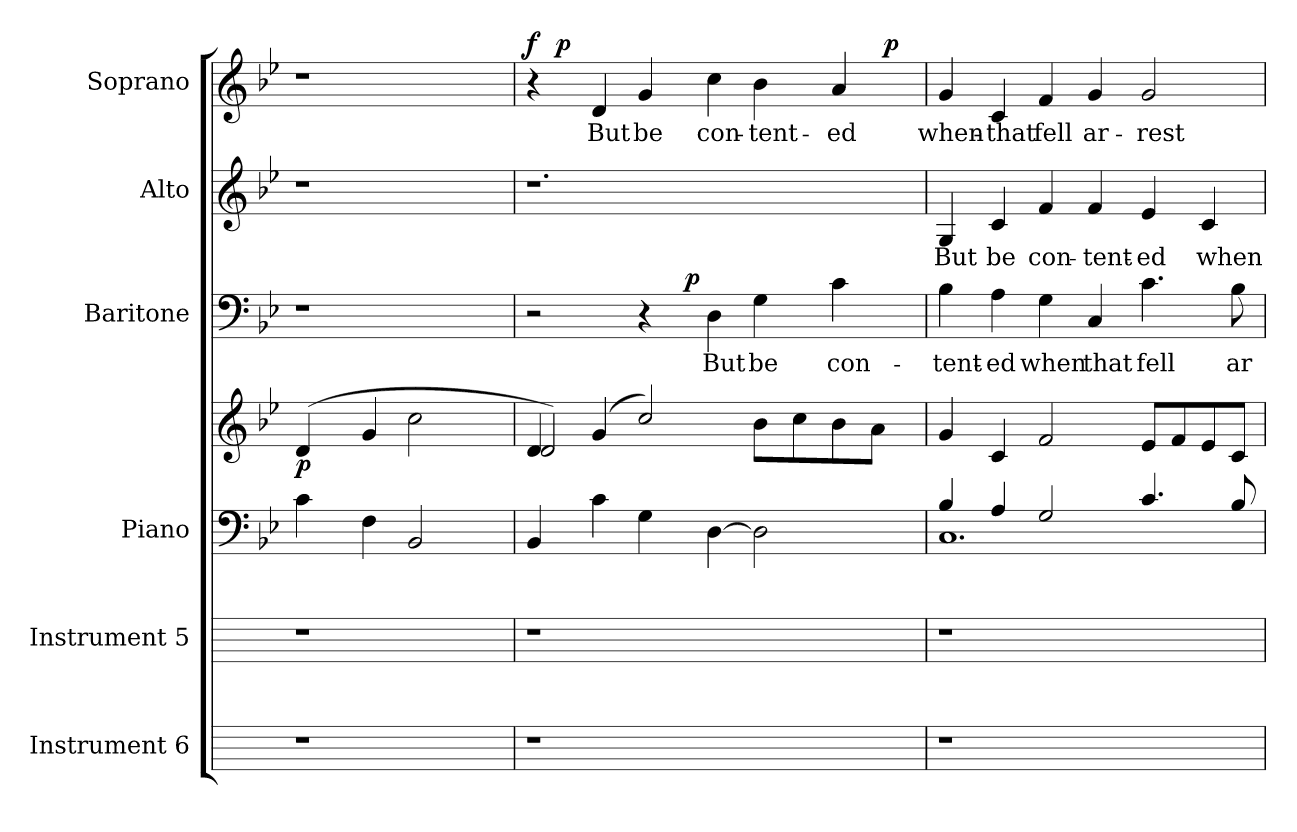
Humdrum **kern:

**kern	**kern	**kern	**kern	**dynam	**kern	**text	**dynam	**kern	**text	**kern	**text	**dynam
*part6	*part5	*part4	*part4	*part4	*part3	*part3	*part3	*part2	*part2	*part1	*part1	*part1
*staff7	*staff6	*staff5	*staff4	*staff4/5	*staff3	*staff3	*staff3	*staff2	*staff2	*staff1	*staff1	*staff1
*I"Instrument 6	*I"Instrument 5	*I"Piano	*	*	*I"Baritone	*	*	*I"Alto	*	*I"Soprano	*	*
!!LO:PB:g=z
*stria5	*stria5	*stria5	*stria5	*	*stria5	*	*	*stria5	*	*stria5	*	*
*	*	*clefF4	*clefG2	*	*clefF4	*	*	*clefG2	*	*clefG2	*	*
*	*	*k[b-e-]	*k[b-e-]	*	*k[b-e-]	*	*	*k[b-e-]	*	*k[b-e-]	*	*
*	*	*B-:	*B-:	*	*B-:	*	*	*B-:	*	*B-:	*	*
=1	=1	=1	=1	=1	=1	=1	=1	=1	=1	=1	=1	=1
!	!	!	!	!LO:DY:b	!	!	!	!	!	!	!	!
*	*	*	*	*	*	*	*	*	*	*^	*	*
1r	1r	4c\	(>4d/	p	1r	.	.	1r	.	1r	8ryy	.	.
.	.	.	.	.	.	.	.	.	.	.	64ryy	.	.
*	*	*	*	*	*	*	*	*	*	*MM104	*	*	*
.	.	.	.	.	.	.	.	.	.	.	2ryy	.	.
.	.	4F\	4g/	.	.	.	.	.	.	.	.	.	.
.	.	2BB-/	2cc\	.	.	.	.	.	.	.	.	.	.
.	.	.	.	.	.	.	.	.	.	.	4ryy	.	.
.	.	.	.	.	.	.	.	.	.	.	16..ryy	.	.
=2	=2	=2	=2	=2	=2	=2	=2	=2	=2	=2	=2	=2	=2
*	*	*	*^	*	*	*	*	*	*	*	*	*	*
!	!	!	!	!	!	!	!	!	!	!	!	!	!	!LO:DY:a
*	*	*	*	*	*	*^	*	*	*	*	*	*^	*	*
1r	1r	4BB-/	4d/	2d/)	.	2r	2ryy	.	.	1.r	.	4r	16ryy	1ryy	.	f
.	.	.	.	.	.	.	.	.	.	.	.	.	64ryy	.	.	.
!	!	!	!	!	!	!	!	!	!	!	!	!	!	!	!	!LO:DY:a
.	.	.	.	.	.	.	.	.	.	.	.	.	1ryy	.	.	p
!	!	!	!	!	!	!	!	!	!	!	!	!	!	!	!LO:LY:b:cj	!
.	.	4c\	(>4g/	.	.	.	.	.	.	.	.	4d/	.	.	But	.
!	!	!	!	!	!	!	!	!	!	!	!	!	!	!	!LO:LY:b:cj	!
.	.	4G\	2cc/)	1ryy	.	4r	8ryy	.	.	.	.	4g/	.	.	be	.
.	.	.	.	.	.	.	32.ryy	.	.	.	.	.	.	.	.	.
!	!	!	!	!	!	!	!	!	!LO:DY:a	!	!	!	!	!	!	!
.	.	.	.	.	.	.	2ryy	.	p	.	.	.	.	.	.	.
!	!	!	!	!	!	!	!	!LO:LY:b:cj	!	!	!	!	!	!	!LO:LY:b:cj	!
.	.	[>4D\	.	.	.	4D\	.	But	.	.	.	4cc\	.	.	con-	.
!	!	!	!	!	!	!	!	!LO:LY:b:cj	!	!	!	!	!	!	!LO:LY:b:cj	!
2ryy	2ryy	2D\]	8b-\L	.	.	4G\	.	be	.	.	.	4b-\	.	4ryy	-tent-	.
.	.	.	.	.	.	.	.	.	.	.	.	.	4ryy	.	.	.
.	.	.	8cc\	.	.	.	.	.	.	.	.	.	.	.	.	.
.	.	.	.	.	.	.	4ryy	.	.	.	.	.	.	.	.	.
!	!	!	!	!	!	!	!	!LO:LY:b:cj	!	!	!	!	!	!	!LO:LY:b:cj	!
.	.	.	8b-\	.	.	4c\	.	con-	.	.	.	4a/	.	8ryy	-ed	.
.	.	.	.	.	.	.	.	.	.	.	.	.	8ryy	.	.	.
.	.	.	8a\J	.	.	.	.	.	.	.	.	.	.	32ryy	.	.
!	!	!	!	!	!	!	!	!	!	!	!	!	!	!	!	!LO:DY:b
.	.	.	.	.	.	.	.	.	.	.	.	.	.	16.ryy	.	p
.	.	.	.	.	.	.	16ryy	.	.	.	.	.	.	.	.	.
.	.	.	.	.	.	.	.	.	.	.	.	.	32.ryy	.	.	.
.	.	.	.	.	.	.	64ryy	.	.	.	.	.	.	.	.	.
=3	=3	=3	=3	=3	=3	=3	=3	=3	=3	=3	=3	=3	=3	=3	=3	=3
*	*	*^	*	*	*	*	*	*	*	*	*	*	*	*	*	*
!	!	!	!	!	!	!	!	!	!LO:LY:b:cj	!	!	!LO:LY:b:cj	!	!	!	!LO:LY:b:cj	!
*	*	*	*	*v	*v	*	*	*	*	*	*	*	*v	*v	*v	*	*
*	*	*	*	*	*	*v	*v	*	*	*	*	*	*	*
1r	1r	4B-/	1.C	4g/	.	4B-\	-tent-	.	4G/	But	4g/	when-	.
!	!	!	!	!	!	!	!LO:LY:b:cj	!	!	!LO:LY:b:cj	!	!LO:LY:b:cj	!
.	.	4A/	.	4c/	.	4A\	-ed	.	4c/	be	4c/	-that	.
!	!	!	!	!	!	!	!LO:LY:b:cj	!	!	!LO:LY:b:cj	!	!LO:LY:b:cj	!
.	.	2G/	.	2f/	.	4G\	when	.	4f/	con-	4f/	fell	.
!	!	!	!	!	!	!	!LO:LY:b:cj	!	!	!LO:LY:b:cj	!	!LO:LY:b:cj	!
.	.	.	.	.	.	4C/	that	.	4f/	-tent-	4g/	ar-	.
!	!	!	!	!	!	!	!LO:LY:b:cj	!	!	!LO:LY:b:cj	!	!LO:LY:b:cj	!
2ryy	2ryy	4.c/	.	8e-/L	.	4.c\	fell	.	4e-/	-ed	2g/	-rest	.
.	.	.	.	8f/	.	.	.	.	.	.	.	.	.
!	!	!	!	!	!	!	!	!	!	!LO:LY:b:cj	!	!	!
.	.	.	.	8e-/	.	.	.	.	4c/	when	.	.	.
!	!	!	!	!	!	!	!LO:LY:b:cj	!	!	!	!	!	!
.	.	8B-/	.	8c/J	.	8B-\	ar-	.	.	.	.	.	.
*	*	*v	*v	*	*	*	*	*	*	*	*	*	*
=	=	=	=	=	=	=	=	=	=	=	=	=
*-	*-	*-	*-	*-	*-	*-	*-	*-	*-	*-	*-	*-
